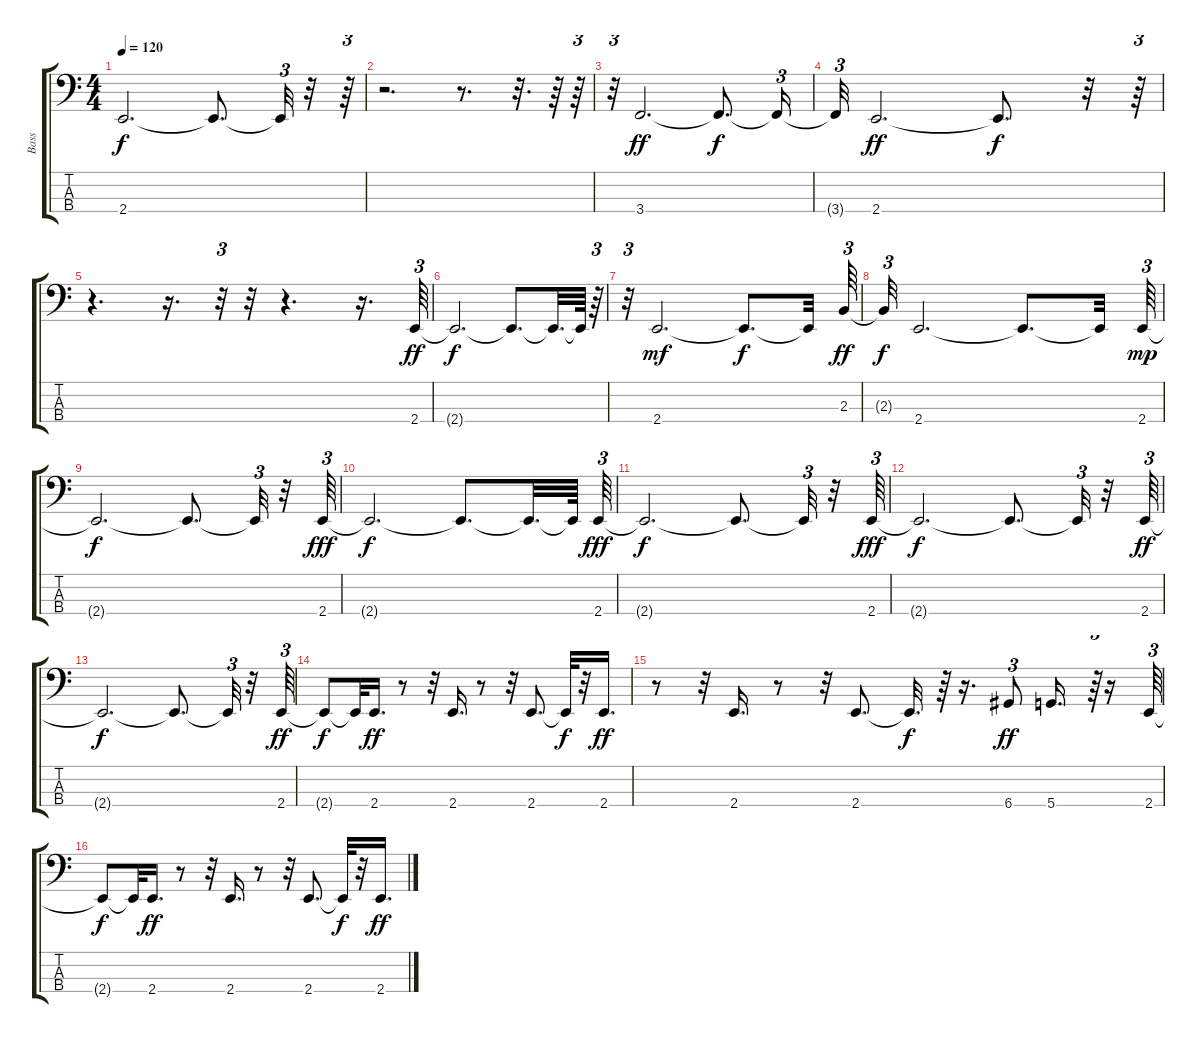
\track ("Bass" "Bass") {instrument electricbasspick}
\staff {score tabs}
\tuning (G2 D2 A1 D1) {hide}
\ts (4 4)
\tempo 120
\clef f4
\ks c
2.4{t}.2{d dy f} 2.4{t}.8{d} 2.4{t}.32{tu (3 2)} r.32 r.64{tu (3 2)} |
r.2{d} r.8{d} r.32{d} r.64 r.64{tu (3 2)} |
r.32{tu (3 2)} 3.4.2{d dy ff} 3.4{t}.8{d dy f} 3.4{t}.16{tu (3 2)} |
3.4{t}.32{tu (3 2)} 2.4.2{d dy ff} 2.4{t}.8{d dy f} r.32 r.64{tu (3 2)} |
r.4{d} r.16{d} r.32{tu (3 2)} r.32 r.4{d} r.16{d} 2.4.64{tu (3 2) dy ff} |
2.4{t}.2{d dy f} 2.4{t}.8{d} 2.4{t}.32{d} 2.4{t}.64 r.64{tu (3 2)} |
r.32{tu (3 2)} 2.4.2{d dy mf} 2.4{t}.8{d dy f} 2.4{t}.32 2.3.64{tu (3 2) dy ff} |
2.3{t}.32{tu (3 2) dy f} 2.4.2{d} 2.4{t}.8{d} 2.4{t}.32 2.4.64{tu (3 2) dy mp} |
2.4{t}.2{d dy f} 2.4{t}.8{d} 2.4{t}.32{tu (3 2)} r.32 2.4.64{tu (3 2) dy fff} |
2.4{t}.2{d dy f} 2.4{t}.8{d} 2.4{t}.32{d} 2.4{t}.64 2.4.64{tu (3 2) dy fff} |
2.4{t}.2{d dy f} 2.4{t}.8{d} 2.4{t}.32{tu (3 2)} r.32 2.4.64{tu (3 2) dy fff} |
2.4{t}.2{d dy f} 2.4{t}.8{d} 2.4{t}.32{tu (3 2)} r.32 2.4.64{tu (3 2) dy ff} |
2.4{t}.2{d dy f} 2.4{t}.8{d} 2.4{t}.32{tu (3 2)} r.32 2.4.64{tu (3 2) dy ff} |
2.4{t}.8{dy f} 2.4{t}.32 2.4.16{d dy ff} r.8 r.32 2.4.16{d} r.8 r.32 2.4.8{d} 2.4{t}.32{dy f} r.32 2.4.16{d dy ff} |
r.8 r.32 2.4.16{d} r.8 r.32 2.4.8{d} 2.4{t}.32{d dy f} r.64 r.16{d} 6.4.8{tu (3 2) dy ff} 5.4.16{d} r.64{tu (3 2)} r.16 2.4.64{tu (3 2)} |
2.4{t}.8{dy f} 2.4{t}.32 2.4.16{d dy ff} r.8 r.32 2.4.16{d} r.8 r.32 2.4.8{d} 2.4{t}.32{dy f} r.32 2.4.16{d dy ff}
